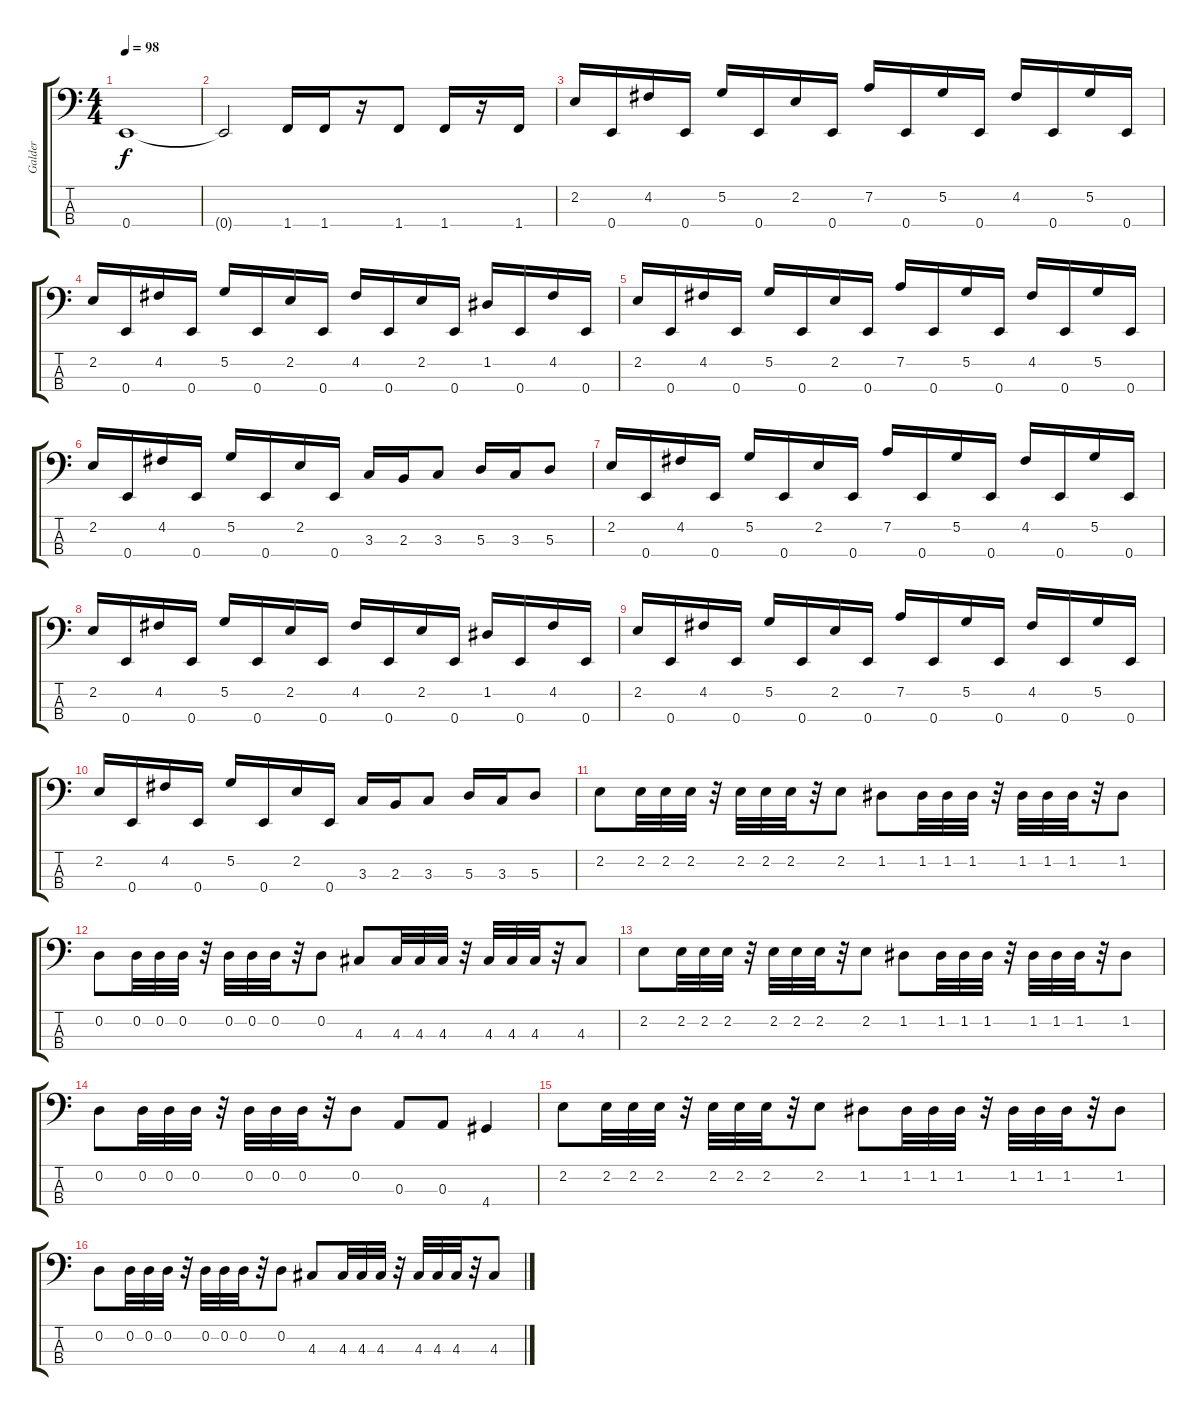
\track ("Galder" "Galder") {instrument acousticguitarnylon}
\staff {score tabs}
\tuning (G2 D2 A1 E1) {hide}
\ts (4 4)
\tempo 98
\clef f4
\ks c
0.4.1{dy f} |
0.4{t}.2 1.4.16 1.4.16 r.16 1.4.8 1.4.16 r.16 1.4.16 |
2.2.16 0.4.16 4.2.16 0.4.16 5.2.16 0.4.16 2.2.16 0.4.16 7.2.16 0.4.16 5.2.16 0.4.16 4.2.16 0.4.16 5.2.16 0.4.16 |
2.2.16 0.4.16 4.2.16 0.4.16 5.2.16 0.4.16 2.2.16 0.4.16 4.2.16 0.4.16 2.2.16 0.4.16 1.2.16 0.4.16 4.2.16 0.4.16 |
2.2.16 0.4.16 4.2.16 0.4.16 5.2.16 0.4.16 2.2.16 0.4.16 7.2.16 0.4.16 5.2.16 0.4.16 4.2.16 0.4.16 5.2.16 0.4.16 |
2.2.16 0.4.16 4.2.16 0.4.16 5.2.16 0.4.16 2.2.16 0.4.16 3.3.16 2.3.16 3.3.8 5.3.16 3.3.16 5.3.8 |
2.2.16 0.4.16 4.2.16 0.4.16 5.2.16 0.4.16 2.2.16 0.4.16 7.2.16 0.4.16 5.2.16 0.4.16 4.2.16 0.4.16 5.2.16 0.4.16 |
2.2.16 0.4.16 4.2.16 0.4.16 5.2.16 0.4.16 2.2.16 0.4.16 4.2.16 0.4.16 2.2.16 0.4.16 1.2.16 0.4.16 4.2.16 0.4.16 |
2.2.16 0.4.16 4.2.16 0.4.16 5.2.16 0.4.16 2.2.16 0.4.16 7.2.16 0.4.16 5.2.16 0.4.16 4.2.16 0.4.16 5.2.16 0.4.16 |
2.2.16 0.4.16 4.2.16 0.4.16 5.2.16 0.4.16 2.2.16 0.4.16 3.3.16 2.3.16 3.3.8 5.3.16 3.3.16 5.3.8 |
2.2.8 2.2.32 2.2.32 2.2.32 r.32 2.2.32 2.2.32 2.2.32 r.32 2.2.8 1.2.8 1.2.32 1.2.32 1.2.32 r.32 1.2.32 1.2.32 1.2.32 r.32 1.2.8 |
0.2.8 0.2.32 0.2.32 0.2.32 r.32 0.2.32 0.2.32 0.2.32 r.32 0.2.8 4.3.8 4.3.32 4.3.32 4.3.32 r.32 4.3.32 4.3.32 4.3.32 r.32 4.3.8 |
2.2.8 2.2.32 2.2.32 2.2.32 r.32 2.2.32 2.2.32 2.2.32 r.32 2.2.8 1.2.8 1.2.32 1.2.32 1.2.32 r.32 1.2.32 1.2.32 1.2.32 r.32 1.2.8 |
0.2.8 0.2.32 0.2.32 0.2.32 r.32 0.2.32 0.2.32 0.2.32 r.32 0.2.8 0.3.8 0.3.8 4.4.4 |
2.2.8 2.2.32 2.2.32 2.2.32 r.32 2.2.32 2.2.32 2.2.32 r.32 2.2.8 1.2.8 1.2.32 1.2.32 1.2.32 r.32 1.2.32 1.2.32 1.2.32 r.32 1.2.8 |
0.2.8 0.2.32 0.2.32 0.2.32 r.32 0.2.32 0.2.32 0.2.32 r.32 0.2.8 4.3.8 4.3.32 4.3.32 4.3.32 r.32 4.3.32 4.3.32 4.3.32 r.32 4.3.8
